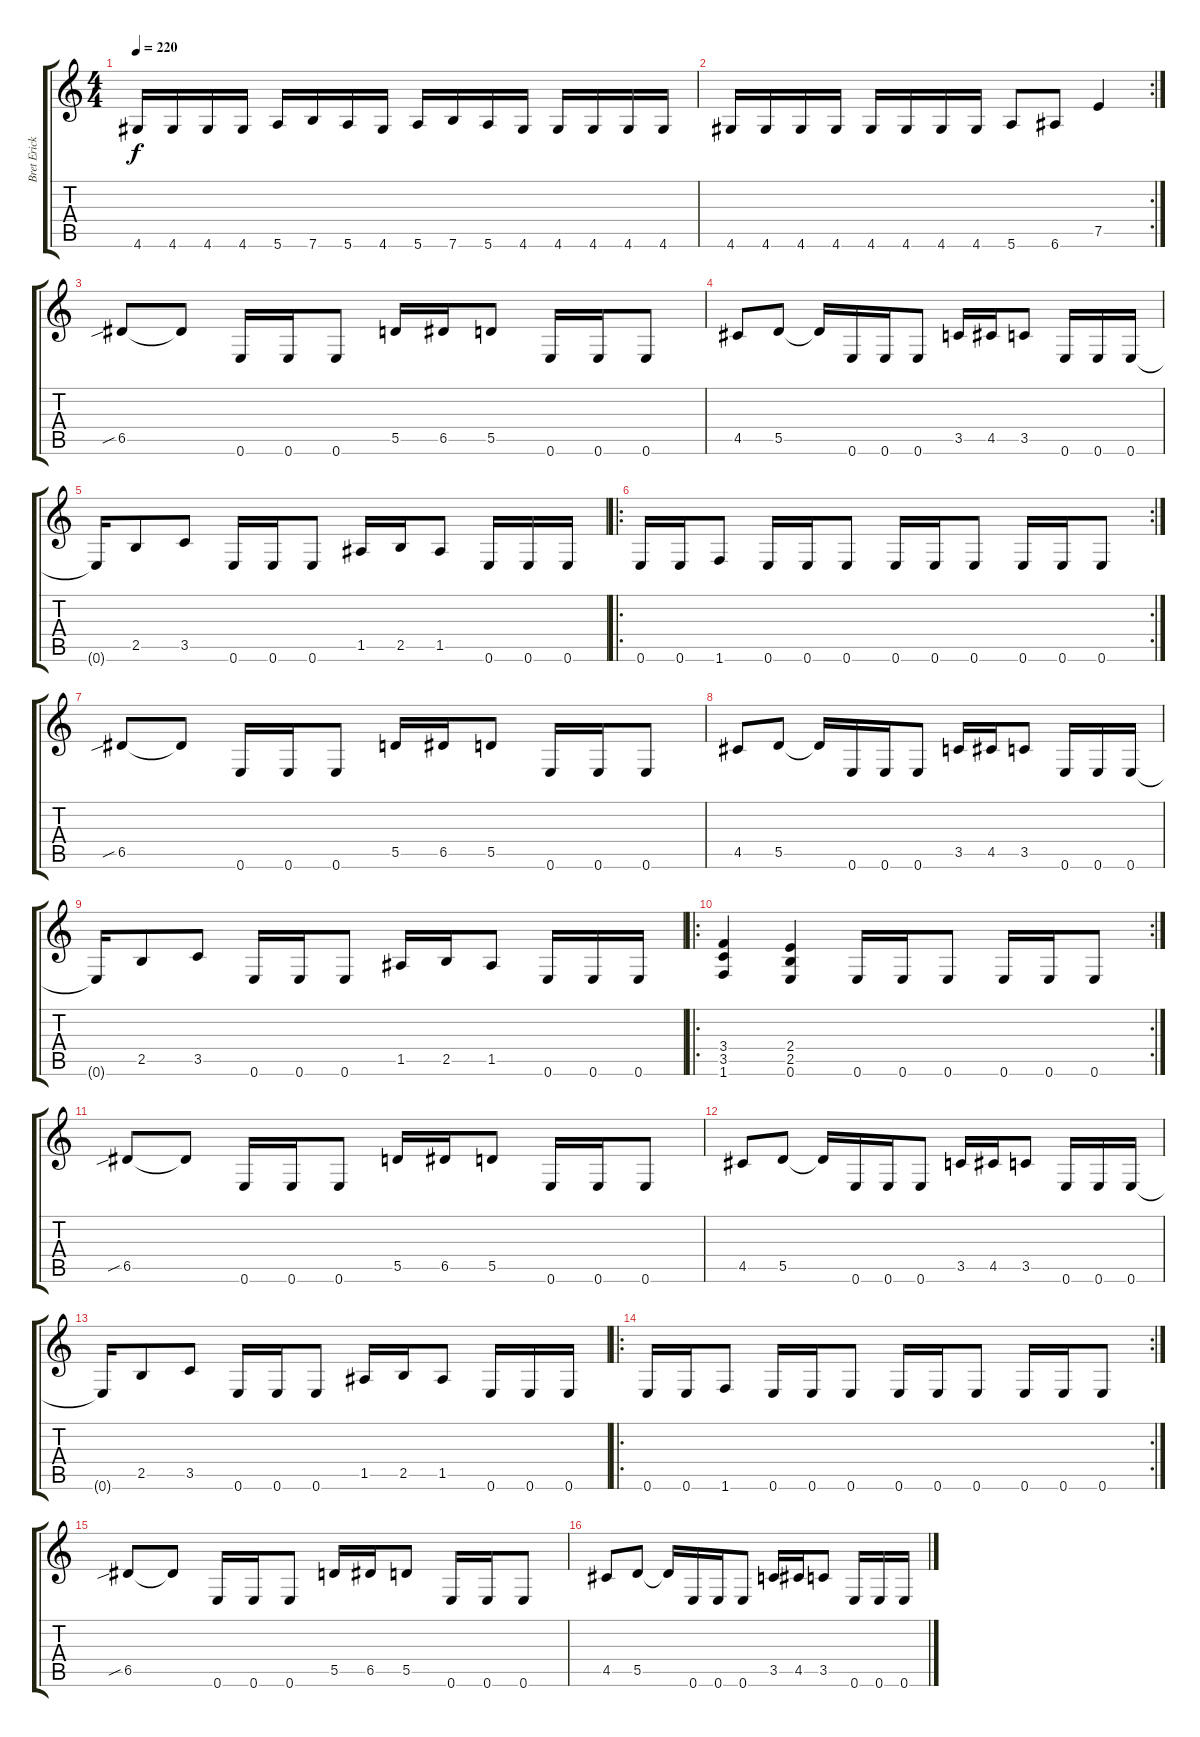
\track ("Bret Ericksen" "Bret Erick") {instrument overdrivenguitar}
\staff {score tabs}
\tuning (E4 B3 G3 D3 A2 E2) {hide}
\ts (4 4)
\tempo 220
\clef g2
\ks c
4.6.16{dy f} 4.6.16 4.6.16 4.6.16 5.6.16 7.6.16 5.6.16 4.6.16 5.6.16 7.6.16 5.6.16 4.6.16 4.6.16 4.6.16 4.6.16 4.6.16 |
\rc 2
4.6.16 4.6.16 4.6.16 4.6.16 4.6.16 4.6.16 4.6.16 4.6.16 5.6.8 6.6.8 7.5.4 |
6.5{sib}.8 6.5{t}.8 0.6.16 0.6.16 0.6.8 5.5.16 6.5.16 5.5.8 0.6.16 0.6.16 0.6.8 |
4.5.8 5.5.8 5.5{t}.16 0.6.16 0.6.16 0.6.8 3.5.16 4.5.16 3.5.8 0.6.16 0.6.16 0.6.16 |
0.6{t}.16 2.5.8 3.5.8 0.6.16 0.6.16 0.6.8 1.5.16 2.5.16 1.5.8 0.6.16 0.6.16 0.6.16 |
\ro
\rc 2
0.6.16 0.6.16 1.6.8 0.6.16 0.6.16 0.6.8 0.6.16 0.6.16 0.6.8 0.6.16 0.6.16 0.6.8 |
6.5{sib}.8 6.5{t}.8 0.6.16 0.6.16 0.6.8 5.5.16 6.5.16 5.5.8 0.6.16 0.6.16 0.6.8 |
4.5.8 5.5.8 5.5{t}.16 0.6.16 0.6.16 0.6.8 3.5.16 4.5.16 3.5.8 0.6.16 0.6.16 0.6.16 |
0.6{t}.16 2.5.8 3.5.8 0.6.16 0.6.16 0.6.8 1.5.16 2.5.16 1.5.8 0.6.16 0.6.16 0.6.16 |
\ro
\rc 2
(3.4 3.5 1.6).4 (2.4 2.5 0.6).4 0.6.16 0.6.16 0.6.8 0.6.16 0.6.16 0.6.8 |
6.5{sib}.8 6.5{t}.8 0.6.16 0.6.16 0.6.8 5.5.16 6.5.16 5.5.8 0.6.16 0.6.16 0.6.8 |
4.5.8 5.5.8 5.5{t}.16 0.6.16 0.6.16 0.6.8 3.5.16 4.5.16 3.5.8 0.6.16 0.6.16 0.6.16 |
0.6{t}.16 2.5.8 3.5.8 0.6.16 0.6.16 0.6.8 1.5.16 2.5.16 1.5.8 0.6.16 0.6.16 0.6.16 |
\ro
\rc 2
0.6.16 0.6.16 1.6.8 0.6.16 0.6.16 0.6.8 0.6.16 0.6.16 0.6.8 0.6.16 0.6.16 0.6.8 |
6.5{sib}.8 6.5{t}.8 0.6.16 0.6.16 0.6.8 5.5.16 6.5.16 5.5.8 0.6.16 0.6.16 0.6.8 |
4.5.8 5.5.8 5.5{t}.16 0.6.16 0.6.16 0.6.8 3.5.16 4.5.16 3.5.8 0.6.16 0.6.16 0.6.16
